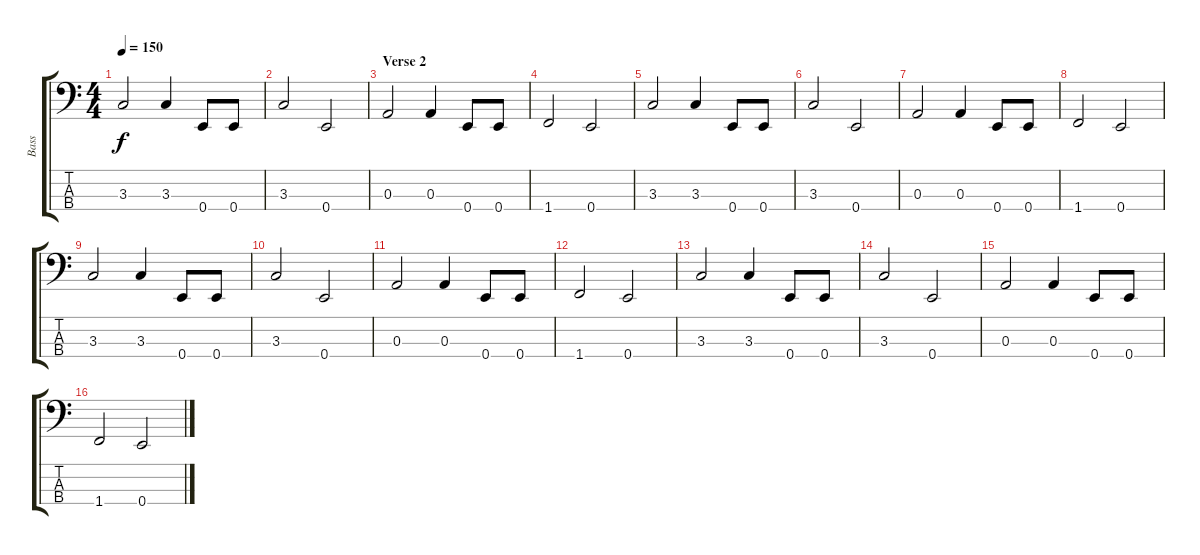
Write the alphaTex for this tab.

\track ("Bass" "Bass") {instrument electricbassfinger}
\staff {score tabs}
\tuning (G2 D2 A1 E1) {hide}
\ts (4 4)
\tempo 150
\clef f4
\ks c
3.3.2{dy f} 3.3.4 0.4.8 0.4.8 |
3.3.2 0.4.2 |
\section ("" "Verse 2")
0.3.2 0.3.4 0.4.8 0.4.8 |
1.4.2 0.4.2 |
3.3.2 3.3.4 0.4.8 0.4.8 |
3.3.2 0.4.2 |
0.3.2 0.3.4 0.4.8 0.4.8 |
1.4.2 0.4.2 |
3.3.2 3.3.4 0.4.8 0.4.8 |
3.3.2 0.4.2 |
0.3.2 0.3.4 0.4.8 0.4.8 |
1.4.2 0.4.2 |
3.3.2 3.3.4 0.4.8 0.4.8 |
3.3.2 0.4.2 |
0.3.2 0.3.4 0.4.8 0.4.8 |
1.4.2 0.4.2
